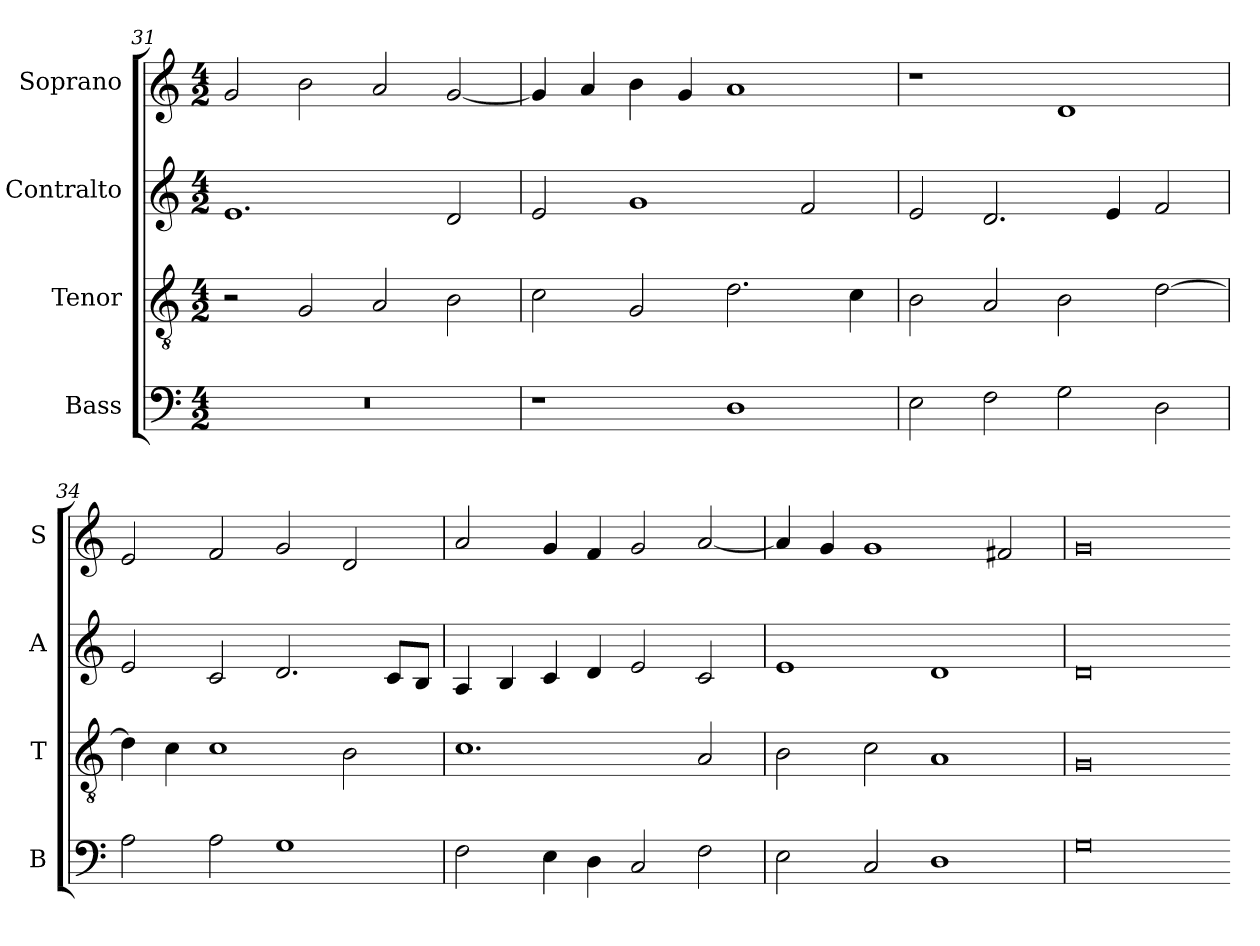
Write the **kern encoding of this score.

**kern	**kern	**kern	**kern
*part4	*part3	*part2	*part1
*staff4	*staff3	*staff2	*staff1
*I"Bass	*I"Tenor	*I"Contralto	*I"Soprano
*I'B	*I'T	*I'A	*I'S
*clefF4	*clefGv2	*clefG2	*clefG2
*k[]	*k[]	*k[]	*k[]
*A:aeo	*A:aeo	*A:aeo	*A:aeo
*M4/2	*M4/2	*M4/2	*M4/2
=31	=31	=31	=31
0r	2r	1.e	2g
.	2G	.	2b
.	2A	.	2a
.	2B	2d	[2g
=32	=32	=32	=32
1r	2c	2e	4g]
.	.	.	4a
.	2G	1g	4b
.	.	.	4g
1D	2.d	.	1a
.	.	2f	.
.	4c	.	.
=33	=33	=33	=33
2E	2B	2e	1r
2F	2A	2.d	.
2G	2B	.	1d
.	.	4e	.
2D	[2d	2f	.
=34	=34	=34	=34
2A	4d]	2e	2e
.	4c	.	.
2A	1c	2c	2f
1G	.	2.d	2g
.	2B	.	2d
.	.	8c/L	.
.	.	8B/J	.
=35	=35	=35	=35
2F	1.c	4A	2a
.	.	4B	.
4E	.	4c	4g
4D	.	4d	4f
2C	.	2e	2g
2F	2A	2c	[2a
=36	=36	=36	=36
2E	2B	1e	4a]
.	.	.	4g
2C	2c	.	1g
1D	1A	1d	.
.	.	.	2f#X
=37	=37	=37	=37
0G	0G	0d	0g
=-	=-	=-	=-
*-	*-	*-	*-
